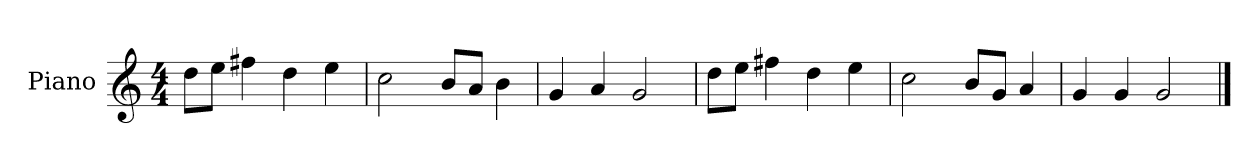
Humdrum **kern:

**kern
*part1
*staff1
*I"Piano
*I'P-no
*clefG2
*k[]
*M4/4
*MM90
=1
8dd\L
8ee\J
4ff#X\
4dd\
4ee\
=2
2cc\
8b/L
8a/J
4b\
=3
4g/
4a/
2g/
=4
8dd\L
8ee\J
4ff#X\
4dd\
4ee\
=5
2cc\
8b/L
8g/J
4a/
=6
4g/
4g/
2g/
==
*-
